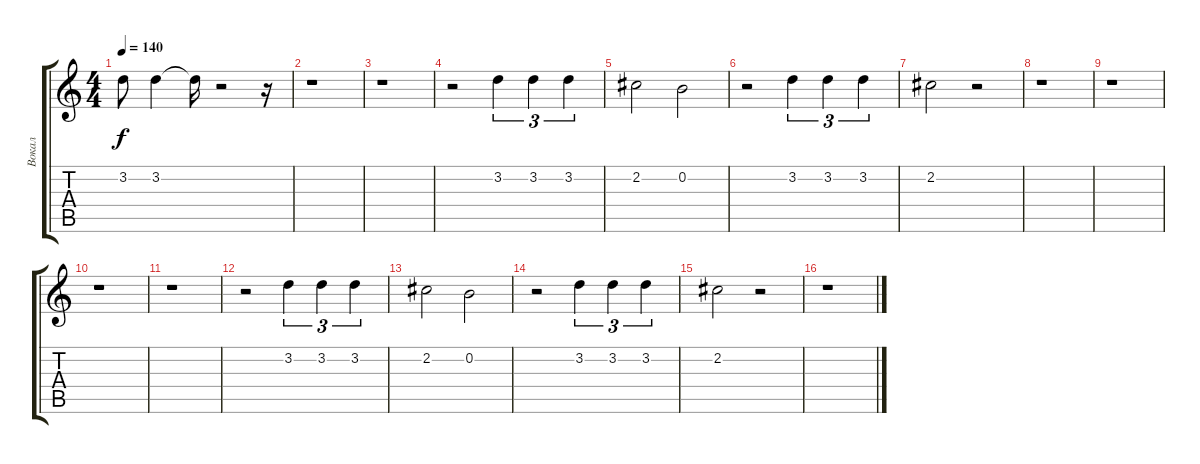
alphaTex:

\track ("Вокал" "Вокал") {instrument slapbass2}
\staff {score tabs}
\tuning (E4 B3 G3 D3 A2 E2) {hide}
\ts (4 4)
\tempo 140
\clef g2
\ks c
3.2.8{dy f} 3.2.4 3.2{t}.16 r.2 r.16 |
r.1 |
r.1 |
r.2 3.2.4{tu (3 2)} 3.2.4{tu (3 2)} 3.2.4{tu (3 2)} |
2.2.2 0.2.2 |
r.2 3.2.4{tu (3 2)} 3.2.4{tu (3 2)} 3.2.4{tu (3 2)} |
2.2.2 r.2 |
r.1 |
r.1 |
r.1 |
r.1 |
r.2 3.2.4{tu (3 2)} 3.2.4{tu (3 2)} 3.2.4{tu (3 2)} |
2.2.2 0.2.2 |
r.2 3.2.4{tu (3 2)} 3.2.4{tu (3 2)} 3.2.4{tu (3 2)} |
2.2.2 r.2 |
r.1
